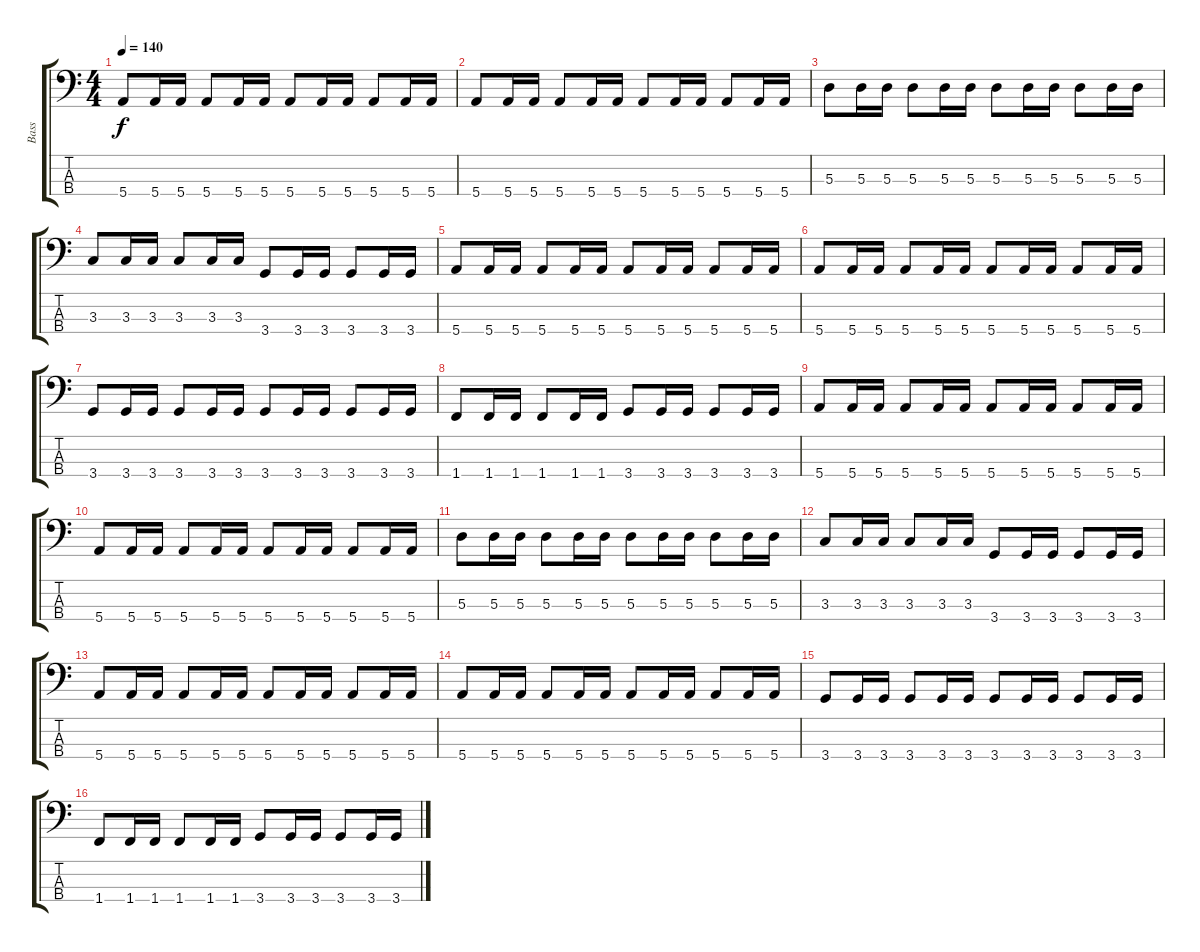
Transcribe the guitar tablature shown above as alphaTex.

\track ("Bass" "Bass") {instrument electricbasspick}
\staff {score tabs}
\tuning (G2 D2 A1 E1) {hide}
\ts (4 4)
\tempo 140
\clef f4
\ks c
5.4.8{dy f} 5.4.16 5.4.16 5.4.8 5.4.16 5.4.16 5.4.8 5.4.16 5.4.16 5.4.8 5.4.16 5.4.16 |
5.4.8 5.4.16 5.4.16 5.4.8 5.4.16 5.4.16 5.4.8 5.4.16 5.4.16 5.4.8 5.4.16 5.4.16 |
5.3.8 5.3.16 5.3.16 5.3.8 5.3.16 5.3.16 5.3.8 5.3.16 5.3.16 5.3.8 5.3.16 5.3.16 |
3.3.8 3.3.16 3.3.16 3.3.8 3.3.16 3.3.16 3.4.8 3.4.16 3.4.16 3.4.8 3.4.16 3.4.16 |
5.4.8 5.4.16 5.4.16 5.4.8 5.4.16 5.4.16 5.4.8 5.4.16 5.4.16 5.4.8 5.4.16 5.4.16 |
5.4.8 5.4.16 5.4.16 5.4.8 5.4.16 5.4.16 5.4.8 5.4.16 5.4.16 5.4.8 5.4.16 5.4.16 |
3.4.8 3.4.16 3.4.16 3.4.8 3.4.16 3.4.16 3.4.8 3.4.16 3.4.16 3.4.8 3.4.16 3.4.16 |
1.4.8 1.4.16 1.4.16 1.4.8 1.4.16 1.4.16 3.4.8 3.4.16 3.4.16 3.4.8 3.4.16 3.4.16 |
5.4.8 5.4.16 5.4.16 5.4.8 5.4.16 5.4.16 5.4.8 5.4.16 5.4.16 5.4.8 5.4.16 5.4.16 |
5.4.8 5.4.16 5.4.16 5.4.8 5.4.16 5.4.16 5.4.8 5.4.16 5.4.16 5.4.8 5.4.16 5.4.16 |
5.3.8 5.3.16 5.3.16 5.3.8 5.3.16 5.3.16 5.3.8 5.3.16 5.3.16 5.3.8 5.3.16 5.3.16 |
3.3.8 3.3.16 3.3.16 3.3.8 3.3.16 3.3.16 3.4.8 3.4.16 3.4.16 3.4.8 3.4.16 3.4.16 |
5.4.8 5.4.16 5.4.16 5.4.8 5.4.16 5.4.16 5.4.8 5.4.16 5.4.16 5.4.8 5.4.16 5.4.16 |
5.4.8 5.4.16 5.4.16 5.4.8 5.4.16 5.4.16 5.4.8 5.4.16 5.4.16 5.4.8 5.4.16 5.4.16 |
3.4.8 3.4.16 3.4.16 3.4.8 3.4.16 3.4.16 3.4.8 3.4.16 3.4.16 3.4.8 3.4.16 3.4.16 |
1.4.8 1.4.16 1.4.16 1.4.8 1.4.16 1.4.16 3.4.8 3.4.16 3.4.16 3.4.8 3.4.16 3.4.16
